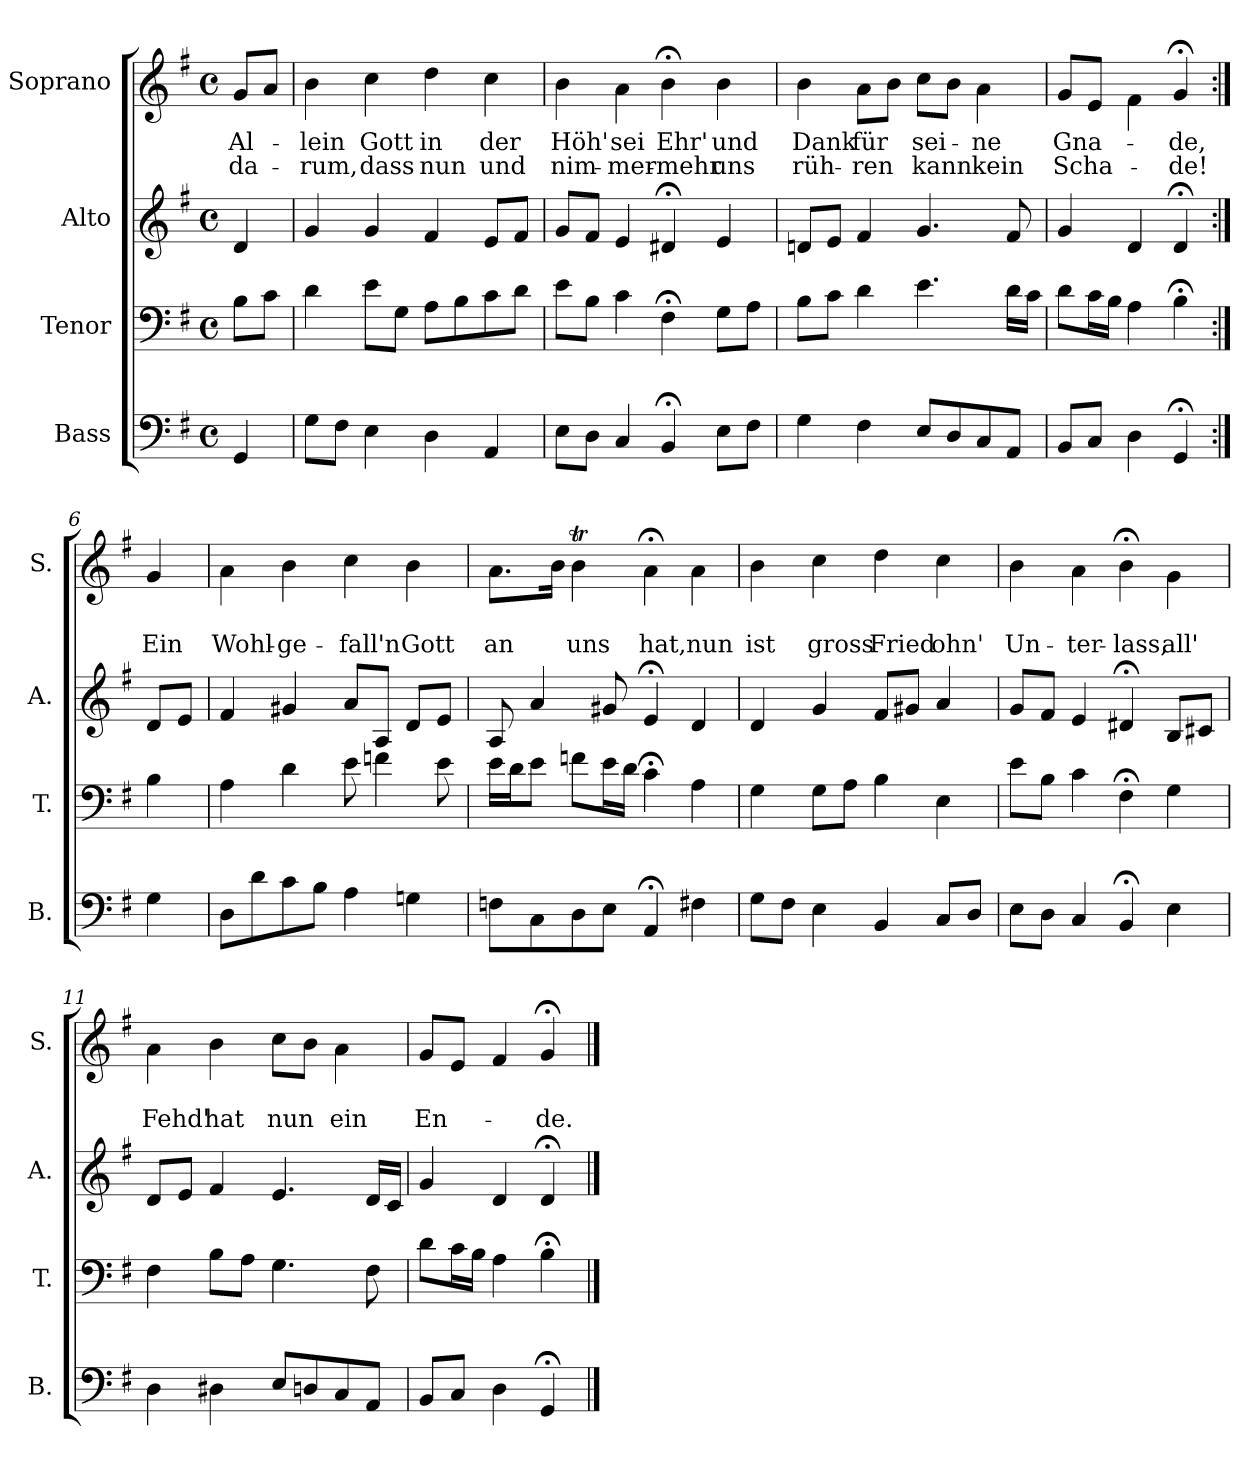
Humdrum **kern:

**kern	**kern	**kern	**kern	**text	**text
*part4	*part3	*part2	*part1	*part1	*part1
*staff4	*staff3	*staff2	*staff1	*staff1	*staff1
*I"Bass	*I"Tenor	*I"Alto	*I"Soprano	*	*
*I'B.	*I'T.	*I'A.	*I'S.	*	*
*clefF4	*clefF4	*clefG2	*clefG2	*	*
*k[f#]	*k[f#]	*k[f#]	*k[f#]	*	*
*G:	*G:	*G:	*G:	*	*
*M4/4	*M4/4	*M4/4	*M4/4	*	*
*met(c)	*met(c)	*met(c)	*met(c)	*	*
=1	=1	=1	=1	=1	=1
!	!	!	!	!LO:LY:b	!LO:LY:b
4GG/	8B\L	4d/	8g/L	Al-	da-
.	8c\J	.	8a/J	.	.
=2	=2	=2	=2	=2	=2
!	!	!	!	!LO:LY:b	!LO:LY:b
8G\L	4d\	4g/	4b\	-lein	-rum,
8F#\J	.	.	.	.	.
!	!	!	!	!LO:LY:b	!LO:LY:b
4E\	8e\L	4g/	4cc\	Gott	dass
.	8G\J	.	.	.	.
!	!	!	!	!LO:LY:b	!LO:LY:b
4D\	8A\L	4f#/	4dd\	in	nun
.	8B\	.	.	.	.
!	!	!	!	!LO:LY:b	!LO:LY:b
4AA/	8c\	8e/L	4cc\	der	und
.	8d\J	8f#/J	.	.	.
=3	=3	=3	=3	=3	=3
!	!	!	!	!LO:LY:b	!LO:LY:b
8E\L	8e\L	8g/L	4b\	Höh'	nim-
8D\J	8B\J	8f#/J	.	.	.
!	!	!	!	!LO:LY:b	!LO:LY:b
4C/	4c\	4e/	4a\	sei	-mer-
!	!	!	!	!LO:LY:b	!LO:LY:b
4BB;</	4F#;<\	4d#X;</	4b;<\	Ehr'	-mehr
!	!	!	!	!LO:LY:b	!LO:LY:b
8E\L	8G\L	4e/	4b\	und	uns
8F#\J	8A\J	.	.	.	.
=4	=4	=4	=4	=4	=4
!	!	!	!	!LO:LY:b	!LO:LY:b
4G\	8B\L	8dn/L	4b\	Dank	rüh-
.	8c\J	8e/J	.	.	.
!	!	!	!	!LO:LY:b	!LO:LY:b
4F#\	4d\	4f#/	8a\L	für	-ren
.	.	.	8b\J	.	.
!	!	!	!	!LO:LY:b	!LO:LY:b
8E/L	4.e\	4.g/	8cc\L	sei-	kann
8D/	.	.	8b\J	.	.
!	!	!	!	!LO:LY:b	!LO:LY:b
8C/	.	.	4a\	-ne	kein
8AA/J	16d\LL	8f#/	.	.	.
.	16c\JJ	.	.	.	.
=5	=5	=5	=5	=5	=5
!	!	!	!	!LO:LY:b	!LO:LY:b
8BB/L	8d\L	4g/	8g/L	Gna-	Scha-
8C/J	16c\L	.	8e/J	.	.
.	16B\JJ	.	.	.	.
4D\	4A\	4d/	4f#\	.	.
!	!	!	!	!LO:LY:b	!LO:LY:b
4GG;</	4B;<\	4d;</	4g;</	-de,	-de!
!!LO:LB:g=z
=6:|!	=6:|!	=6:|!	=6:|!	=6:|!	=6:|!
!	!	!	!	!	!LO:LY:b
4G\	4B\	8d/L	4g/	.	Ein
.	.	8e/J	.	.	.
=7	=7	=7	=7	=7	=7
!	!	!	!	!	!LO:LY:b
8D\L	4A\	4f#/	4a\	.	Wohl-
8d\	.	.	.	.	.
!	!	!	!	!	!LO:LY:b
8c\	4d\	4g#X/	4b\	.	-ge-
8B\J	.	.	.	.	.
!	!	!	!	!	!LO:LY:b
4A\	8e\	8a/L	4cc\	.	-fall'n
.	4fn\	8A/J	.	.	.
!	!	!	!	!	!LO:LY:b
4Gn\	.	8d/L	4b\	.	Gott
.	8e\	8e/J	.	.	.
=8	=8	=8	=8	=8	=8
!	!	!	!	!	!LO:LY:b
8Fn\L	16e\LL	8A/	8.a\L	.	an
.	16d\J	.	.	.	.
8C\	8e\J	4a/	.	.	.
.	.	.	16b\Jk	.	.
!	!	!	!	!	!LO:LY:b
8D\	8fn\L	.	4bt\	.	uns
8E\J	16e\L	8g#X/	.	.	.
.	16d\JJ	.	.	.	.
!	!	!	!	!	!LO:LY:b
4AA;</	4c;<\	4e;</	4a;<\	.	hat,
!	!	!	!	!	!LO:LY:b
4F#X\	4A\	4d/	4a\	.	nun
=9	=9	=9	=9	=9	=9
!	!	!	!	!	!LO:LY:b
8G\L	4G\	4d/	4b\	.	ist
8F#\J	.	.	.	.	.
!	!	!	!	!	!LO:LY:b
4E\	8G\L	4g/	4cc\	.	gross
.	8A\J	.	.	.	.
!	!	!	!	!	!LO:LY:b
4BB/	4B\	8f#/L	4dd\	.	Fried
.	.	8g#X/J	.	.	.
!	!	!	!	!	!LO:LY:b
8C/L	4E\	4a/	4cc\	.	ohn'
8D/J	.	.	.	.	.
!!LO:PB:g=z
=10	=10	=10	=10	=10	=10
!	!	!	!	!	!LO:LY:b
8E\L	8e\L	8g/L	4b\	.	Un-
8D\J	8B\J	8f#/J	.	.	.
!	!	!	!	!	!LO:LY:b
4C/	4c\	4e/	4a\	.	-ter-
!	!	!	!	!	!LO:LY:b
4BB;</	4F#;<\	4d#X;</	4b;<\	.	-lass,
!	!	!	!	!	!LO:LY:b
4E\	4G\	8B/L	4g\	.	all'
.	.	8c#X/J	.	.	.
=11	=11	=11	=11	=11	=11
!	!	!	!	!	!LO:LY:b
4D\	4F#\	8d/L	4a\	.	Fehd'
.	.	8e/J	.	.	.
!	!	!	!	!	!LO:LY:b
4D#X\	8B\L	4f#/	4b\	.	hat
.	8A\J	.	.	.	.
!	!	!	!	!	!LO:LY:b
8E/L	4.G\	4.e/	8cc\L	.	nun
8Dn/	.	.	8b\J	.	.
!	!	!	!	!	!LO:LY:b
8C/	.	.	4a\	.	ein
8AA/J	8F#\	16d/LL	.	.	.
.	.	16c/JJ	.	.	.
=12	=12	=12	=12	=12	=12
!	!	!	!	!	!LO:LY:b
8BB/L	8d\L	4g/	8g/L	.	En-
8C/J	16c\L	.	8e/J	.	.
.	16B\JJ	.	.	.	.
4D\	4A\	4d/	4f#/	.	.
!	!	!	!	!	!LO:LY:b
4GG;</	4B;<\	4d;</	4g;</	.	-de.
==	==	==	==	==	==
*-	*-	*-	*-	*-	*-
